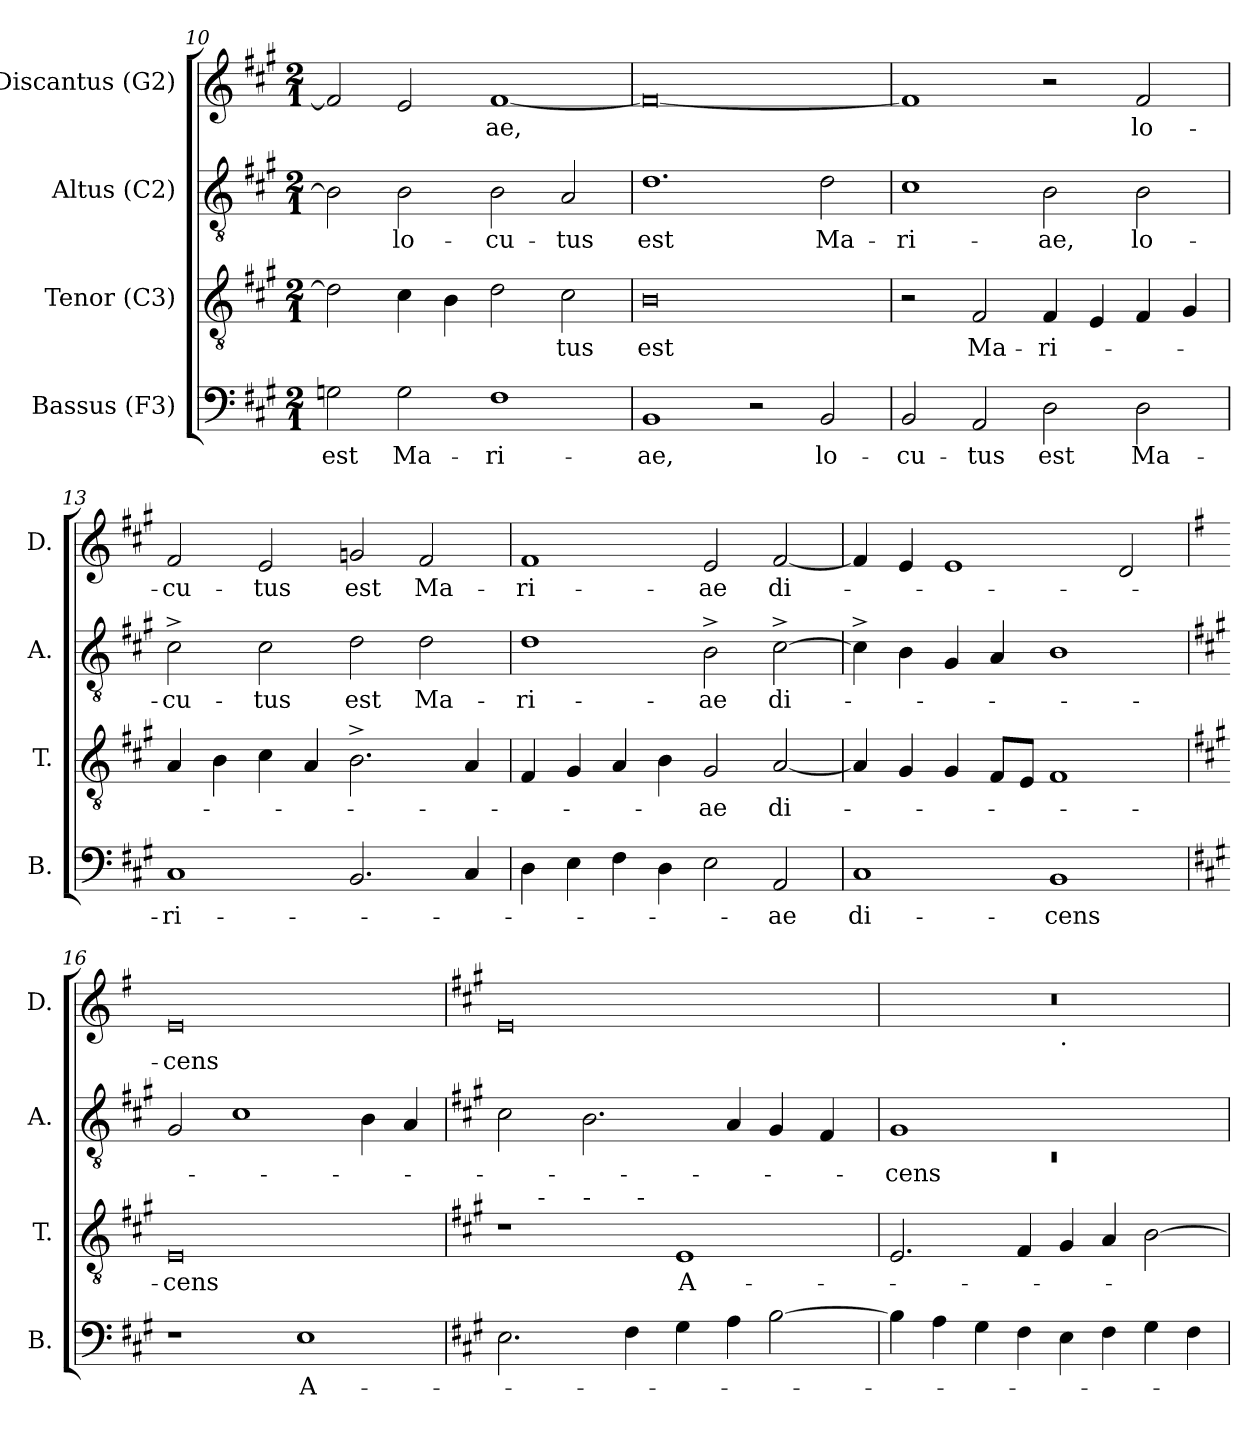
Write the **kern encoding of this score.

**kern	**text	**kern	**text	**kern	**text	**kern	**text
*part4	*part4	*part3	*part3	*part2	*part2	*part1	*part1
*staff4	*staff4	*staff3	*staff3	*staff2	*staff2	*staff1	*staff1
*I"Bassus (F3)	*	*I"Tenor (C3)	*	*I"Altus (C2)	*	*I"Discantus (G2)	*
*I'B.	*	*I'T.	*	*I'A.	*	*I'D.	*
*clefF4	*	*clefGv2	*	*clefGv2	*	*clefG2	*
*k[f#c#g#]	*	*k[f#c#g#]	*	*k[f#c#g#]	*	*k[f#c#g#]	*
*A:	*	*A:	*	*A:	*	*A:	*
*M2/1	*	*M2/1	*	*M2/1	*	*M2/1	*
=10	=10	=10	=10	=10	=10	=10	=10
!	!LO:LY:b	!	!	!	!	!	!
2G\	est	2d\]	.	2B\]	.	2f#/]	.
!	!LO:LY:b	!	!	!	!LO:LY:b	!	!
2G\	Ma-	4c#\	.	2B\	lo-	2e/	.
.	.	4B\	.	.	.	.	.
!	!LO:LY:b	!	!	!	!LO:LY:b	!	!LO:LY:b
1F#	-ri-	2d\	.	2B\	-cu-	[<1f#	-ae,
!	!	!	!LO:LY:b	!	!LO:LY:b	!	!
.	.	2c#\	-tus	2A/	-tus	.	.
=11	=11	=11	=11	=11	=11	=11	=11
!	!LO:LY:b	!	!LO:LY:b:rj	!	!LO:LY:b	!	!
1BB	-ae,	0B	est	1.d	est	0f#_	.
2r	.	.	.	.	.	.	.
!	!LO:LY:b	!	!	!	!LO:LY:b	!	!
2BB/	lo-	.	.	2d\	Ma-	.	.
=12	=12	=12	=12	=12	=12	=12	=12
!	!LO:LY:b	!	!	!	!LO:LY:b	!	!
2BB/	-cu-	2r	.	1c#	-ri-	1f#]	.
!	!LO:LY:b	!	!LO:LY:b	!	!	!	!
2AA/	-tus	2F#/	Ma-	.	.	.	.
!	!LO:LY:b	!	!LO:LY:b	!	!LO:LY:b	!	!
2D\	est	4F#/	-ri-	2B\	-ae,	2r	.
.	.	4E/	.	.	.	.	.
!	!LO:LY:b	!	!	!	!LO:LY:b	!	!LO:LY:b
2D\	Ma-	4F#/	.	2B\	lo-	2f#/	lo-
.	.	4G#/	.	.	.	.	.
!!LO:PB:g=z
=13	=13	=13	=13	=13	=13	=13	=13
!	!LO:LY:b	!	!	!	!LO:LY:b	!	!LO:LY:b
1C#	-ri-	4A/	.	2c#^>\	-cu-	2f#/	-cu-
.	.	4B\	.	.	.	.	.
!	!	!	!	!	!LO:LY:b	!	!LO:LY:b
.	.	4c#\	.	2c#\	-tus	2e/	-tus
.	.	4A/	.	.	.	.	.
!	!	!	!	!	!LO:LY:b	!	!LO:LY:b
2.BB/	.	2.B^>\	.	2d\	est	2gn/	est
!	!	!	!	!	!LO:LY:b	!	!LO:LY:b
.	.	.	.	2d\	Ma-	2f#/	Ma-
4C#/	.	4A/	.	.	.	.	.
=14	=14	=14	=14	=14	=14	=14	=14
!	!	!	!	!	!LO:LY:b	!	!LO:LY:b
4D\	.	4F#/	.	1d	-ri-	1f#	-ri-
4E\	.	4G#/	.	.	.	.	.
4F#\	.	4A/	.	.	.	.	.
4D\	.	4B\	.	.	.	.	.
!	!	!	!LO:LY:b	!	!LO:LY:b	!	!LO:LY:b
2E\	.	2G#/	-ae	2B^>\	-ae	2e/	-ae
!	!LO:LY:b	!	!LO:LY:b	!	!LO:LY:b	!	!LO:LY:b
2AA/	-ae	[<2A/	di-	[>2c#^>\	di-	[<2f#/	di-
=15	=15	=15	=15	=15	=15	=15	=15
!	!LO:LY:b	!	!	!	!	!	!
1C#	di-	4A/]	.	4c#^>\]	.	4f#/]	.
.	.	4G#/	.	4B\	.	4e/	.
.	.	4G#/	.	4G#/	.	1e	.
.	.	8F#/L	.	4A/	.	.	.
.	.	8E/J	.	.	.	.	.
!	!LO:LY:b	!	!	!	!	!	!
1BB	-cens	1F#	.	1B	.	.	.
.	.	.	.	.	.	2d/	.
=16	=16	=16	=16	=16	=16	=16	=16
*	*	*	*	*	*	*k[f#]	*
*	*	*	*	*	*	*G:	*
!	!	!	!LO:LY:b	!	!	!	!LO:LY:b
1r	.	0E	-cens	2G#/	.	0e	-cens
.	.	.	.	1c#	.	.	.
!	!LO:LY:b	!	!	!	!	!	!
1E	A-	.	.	.	.	.	.
.	.	.	.	4B\	.	.	.
.	.	.	.	4A/	.	.	.
!!LO:LB:g=z
=17	=17	=17	=17	=17	=17	=17	=17
*	*	*	*	*	*	*k[f#c#g#]	*
*	*	*	*	*	*	*A:	*
*	*	*^	*	*	*	*	*
*	*	*	*^	*	*	*	*	*
*	*	*	*	*^	*	*	*	*	*
2.E\	.	1r	8..ryy	2ryy	2ryy	.	2c#\	.	0e	.
!	!	!	!LO:TX:a:t=-	!	!	!	!	!	!	!
.	.	.	1ryy	.	.	.	.	.	.	.
!	!	!	!	!LO:TX:a:t=-	!	!	!	!	!	!
.	.	.	.	1.ryy	4ryy	.	2.B\	.	.	.
4F#\	.	.	.	.	32ryy	.	.	.	.	.
!	!	!	!	!	!LO:TX:a:t=-	!	!	!	!	!
.	.	.	.	.	1ryy	.	.	.	.	.
!	!	!	!	!	!	!LO:LY:b	!	!	!	!
4G#\	.	1E	.	.	.	A-	.	.	.	.
.	.	.	2ryy	.	.	.	.	.	.	.
4A\	.	.	.	.	.	.	4A/	.	.	.
[>2B\	.	.	.	.	.	.	4G#/	.	.	.
.	.	.	4ryy	.	.	.	.	.	.	.
.	.	.	.	.	.	.	4F#/	.	.	.
.	.	.	.	.	8..ryy	.	.	.	.	.
.	.	.	32ryy	.	.	.	.	.	.	.
=18	=18	=18	=18	=18	=18	=18	=18	=18	=18	=18
*	*	*	*	*	*	*	*^	*	*	*
!	!	!	!	!	!	!	!	!LO:N:vis=1	!LO:LY:b	!	!
*	*	*v	*v	*v	*v	*	*	*	*	*^	*
4B\]	.	2.E/	.	1G#	0rC	-cens	0r	1ryy	.
4A\	.	.	.	.	.	.	.	.	.
4G#\	.	.	.	.	.	.	.	.	.
4F#\	.	4F#/	.	.	.	.	.	.	.
!	!	!	!	!	!	!	!	!LO:TX:b:t=.	!
4E\	.	4G#/	.	1ryy	.	.	.	1ryy	.
4F#\	.	4A/	.	.	.	.	.	.	.
4G#\	.	[>2B\	.	.	.	.	.	.	.
4F#\	.	.	.	.	.	.	.	.	.
*	*	*	*	*v	*v	*	*	*	*
*	*	*	*	*	*	*v	*v	*
=	=	=	=	=	=	=	=
*-	*-	*-	*-	*-	*-	*-	*-
